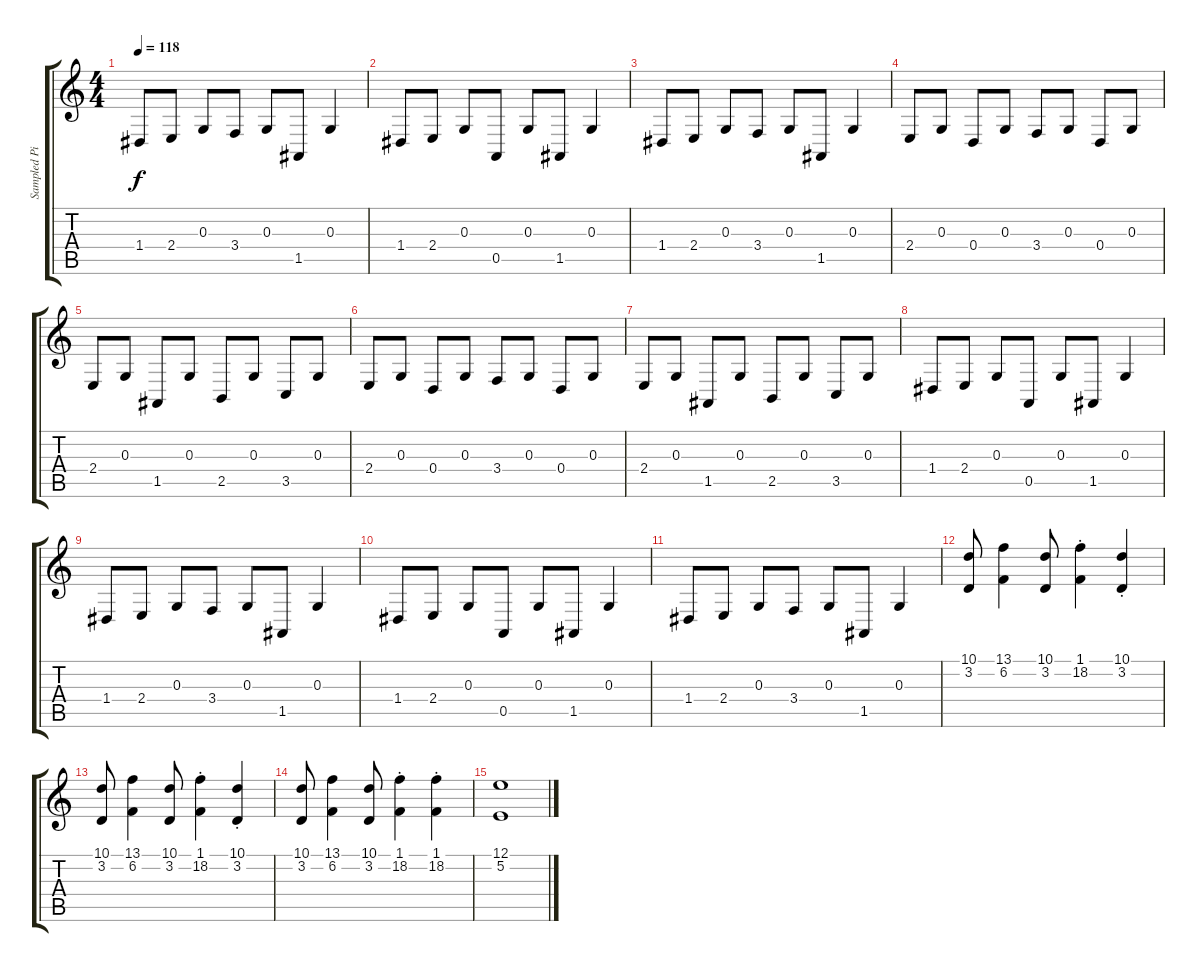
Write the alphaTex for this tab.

\track ("Sampled Piano" "Sampled Pi") {instrument honkytonkpiano}
\staff {score tabs}
\tuning (E4 B3 G3 D3 A2 E2) {hide}
\ts (4 4)
\tempo 118
\clef g2
\ks c
1.4.8{dy f} 2.4.8 0.3.8 3.4.8 0.3.8 1.5.8 0.3.4 |
1.4.8 2.4.8 0.3.8 0.5.8 0.3.8 1.5.8 0.3.4 |
1.4.8 2.4.8 0.3.8 3.4.8 0.3.8 1.5.8 0.3.4 |
2.4.8 0.3.8 0.4.8 0.3.8 3.4.8 0.3.8 0.4.8 0.3.8 |
2.4.8 0.3.8 1.5.8 0.3.8 2.5.8 0.3.8 3.5.8 0.3.8 |
2.4.8 0.3.8 0.4.8 0.3.8 3.4.8 0.3.8 0.4.8 0.3.8 |
2.4.8 0.3.8 1.5.8 0.3.8 2.5.8 0.3.8 3.5.8 0.3.8 |
1.4.8 2.4.8 0.3.8 0.5.8 0.3.8 1.5.8 0.3.4 |
1.4.8 2.4.8 0.3.8 3.4.8 0.3.8 1.5.8 0.3.4 |
1.4.8 2.4.8 0.3.8 0.5.8 0.3.8 1.5.8 0.3.4 |
1.4.8 2.4.8 0.3.8 3.4.8 0.3.8 1.5.8 0.3.4 |
(10.1 3.2).8 (13.1 6.2).4 (10.1 3.2).8 (1.1{st} 18.2{st}).4 (10.1{st} 3.2{st}).4 |
(10.1 3.2).8 (13.1 6.2).4 (10.1 3.2).8 (1.1{st} 18.2{st}).4 (10.1{st} 3.2{st}).4 |
(10.1 3.2).8 (13.1 6.2).4 (10.1 3.2).8 (1.1{st} 18.2{st}).4 (1.1{st} 18.2{st}).4 |
(12.1 5.2).1
